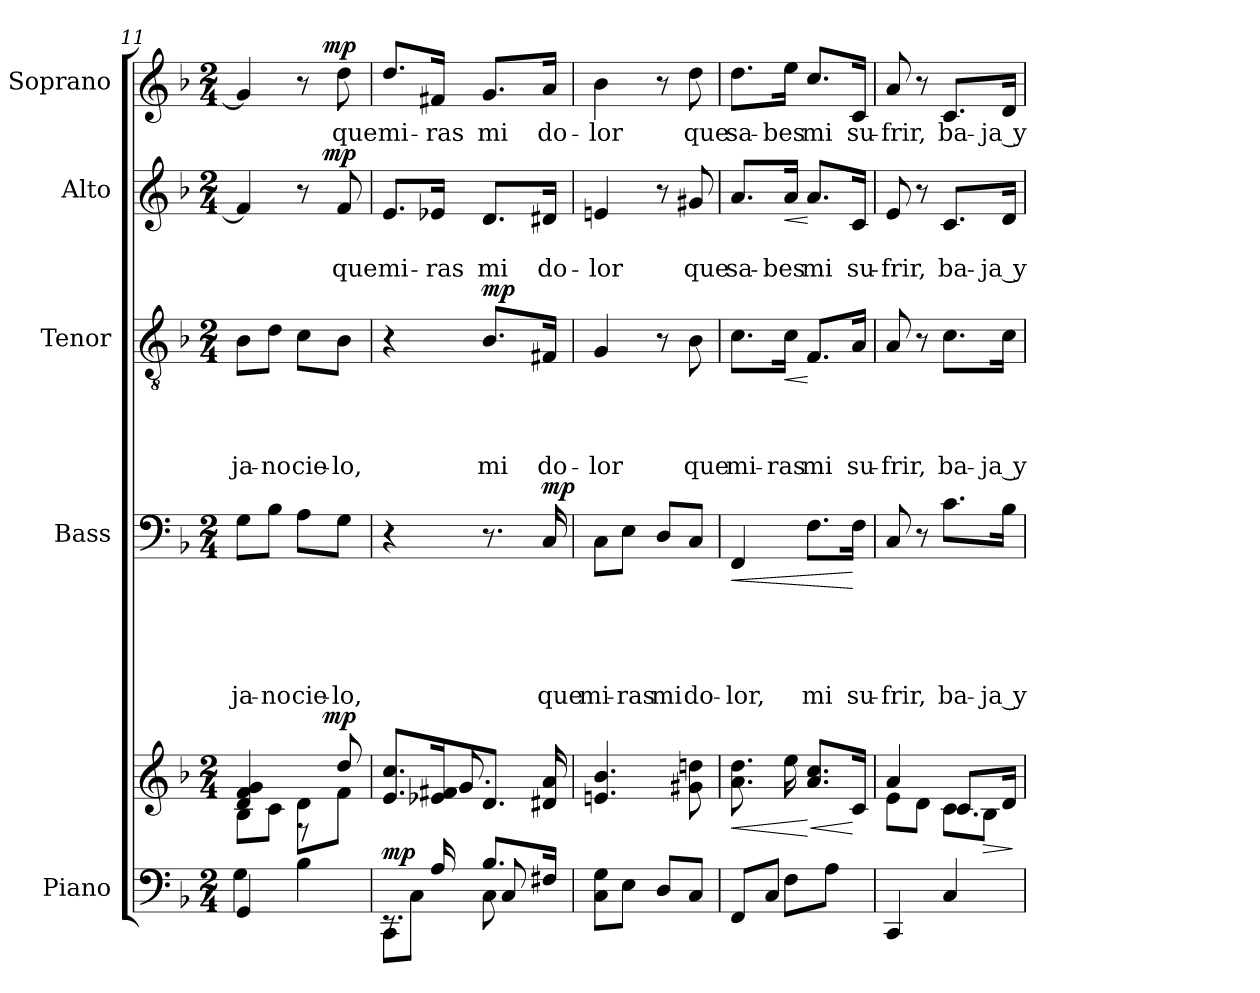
**kern	**kern	**dynam	**kern	**text	**text	**text	**text	**text	**dynam	**kern	**text	**text	**text	**text	**dynam	**kern	**text	**text	**dynam	**kern	**text	**dynam
*part5	*part5	*part5	*part4	*part4	*part4	*part4	*part4	*part4	*part4	*part3	*part3	*part3	*part3	*part3	*part3	*part2	*part2	*part2	*part2	*part1	*part1	*part1
*staff6	*staff5	*staff5/6	*staff4	*staff4	*staff4	*staff4	*staff4	*staff4	*staff4	*staff3	*staff3	*staff3	*staff3	*staff3	*staff3	*staff2	*staff2	*staff2	*staff2	*staff1	*staff1	*staff1
*I"Piano	*	*	*I"Bass	*	*	*	*	*	*	*I"Tenor	*	*	*	*	*	*I"Alto	*	*	*	*I"Soprano	*	*
*	*	*	*I'B.	*	*	*	*	*	*	*I'T.	*	*	*	*	*	*I'A.	*	*	*	*I'S.	*	*
*clefF4	*clefG2	*	*clefF4	*	*	*	*	*	*	*clefGv2	*	*	*	*	*	*clefG2	*	*	*	*clefG2	*	*
*k[b-]	*k[b-]	*	*k[b-]	*	*	*	*	*	*	*k[b-]	*	*	*	*	*	*k[b-]	*	*	*	*k[b-]	*	*
*F:	*F:	*	*F:	*	*	*	*	*	*	*F:	*	*	*	*	*	*F:	*	*	*	*F:	*	*
*M2/4	*M2/4	*	*M2/4	*	*	*	*	*	*	*M2/4	*	*	*	*	*	*M2/4	*	*	*	*M2/4	*	*
=11	=11	=11	=11	=11	=11	=11	=11	=11	=11	=11	=11	=11	=11	=11	=11	=11	=11	=11	=11	=11	=11	=11
*^	*^	*	*	*	*	*	*	*	*	*	*	*	*	*	*	*	*	*	*	*	*	*
*	*	*	*^	*	*	*	*	*	*	*	*	*	*	*	*	*	*	*	*	*	*	*	*	*
!	!	!	!	!	!	!	!	!	!	!	!LO:LY:b	!	!	!	!	!	!LO:LY:b	!	!	!	!	!	!	!	!
*	*	*	*	*	*	*	*	*	*	*	*	*	*	*	*	*	*	*	*^	*	*	*	*^	*	*
4GG/	4G\	4d/ 4f/ 4g/	8B-\L	4ryy	.	8G\L	.	.	.	.	-ja-	.	8B-\L	.	.	.	-ja-	.	4f/]	4ryy	.	.	.	4g/]	4ryy	.	.
!	!	!	!	!	!	!	!	!	!	!	!LO:LY:b	!	!	!	!	!	!LO:LY:b	!	!	!	!	!	!	!	!	!	!
.	.	.	8c\J	.	.	8B-\J	.	.	.	.	-no	.	8d\J	.	.	.	-no	.	.	.	.	.	.	.	.	.	.
!	!	!	!	!	!	!	!	!	!	!	!LO:LY:b	!	!	!	!	!	!LO:LY:b	!	!	!	!	!	!	!	!	!	!
4B-\	4ryy	8d\L	16.ryy	8r	.	8A\L	.	.	.	.	cie-	.	8c\L	.	.	.	cie-	.	8r	16.ryy	.	.	.	8r	16.ryy	.	.
!	!	!	!	!	!LO:DY:a	!	!	!	!	!	!	!	!	!	!	!	!	!	!	!	!	!	!LO:DY:a	!	!	!	!LO:DY:a
.	.	.	8ryy	.	mp	.	.	.	.	.	.	.	.	.	.	.	.	.	.	8ryy	.	.	mp	.	8ryy	.	mp
!	!	!	!	!	!	!	!	!	!	!	!LO:LY:b	!	!	!	!	!	!LO:LY:b	!	!	!	!	!LO:LY:b	!	!	!	!LO:LY:b	!
.	.	8f\J	.	8dd/	.	8G\J	.	.	.	.	-lo,	.	8B-\J	.	.	.	-lo,	.	8f/	.	.	que	.	8dd\	.	que	.
.	.	.	32ryy	.	.	.	.	.	.	.	.	.	.	.	.	.	.	.	.	32ryy	.	.	.	.	32ryy	.	.
*	*	*	*v	*v	*	*	*	*	*	*	*	*	*	*	*	*	*	*	*	*	*	*	*	*	*	*	*
=12	=12	=12	=12	=12	=12	=12	=12	=12	=12	=12	=12	=12	=12	=12	=12	=12	=12	=12	=12	=12	=12	=12	=12	=12	=12	=12
*	*^	*	*	*	*	*	*	*	*	*	*	*	*	*	*	*	*	*	*	*	*	*	*	*	*	*
!	!	!	!	!	!LO:DY:a=2	!	!	!	!	!	!	!	!	!	!	!	!	!	!	!	!	!LO:LY:b	!	!	!	!LO:LY:b	!
*	*	*	*	*	*	*	*	*	*	*	*	*	*	*	*	*	*	*	*v	*v	*	*	*	*	*	*	*
*	*	*	*	*	*	*	*	*	*	*	*	*	*	*	*	*	*	*	*	*	*	*	*v	*v	*	*
8CC\L	8.rEE	4ryy	8.e/ 8.cc/L	8.ryy	mp	4r	.	.	.	.	.	.	4r	.	.	.	.	.	8.e/L	.	mi-	.	8.dd/L	mi-	.
8C\J	.	.	.	.	.	.	.	.	.	.	.	.	.	.	.	.	.	.	.	.	.	.	.	.	.
!	!	!	!	!	!	!	!	!	!	!	!	!	!	!	!	!	!	!	!	!	!LO:LY:b	!	!	!LO:LY:b	!
.	16A/	.	16e-X/ 16f#X/k	8.g/	.	.	.	.	.	.	.	.	.	.	.	.	.	.	16e-X/Jk	.	-ras	.	16f#X/Jk	-ras	.
!	!	!	!	!	!	!	!	!	!	!	!	!	!	!	!	!	!LO:LY:b	!LO:DY:a	!	!	!LO:LY:b	!	!	!LO:LY:b	!
8.B-/L	8C\	16ryy	8.d/J	.	.	8.r	.	.	.	.	.	.	8.B-/L	.	.	.	mi	mp	8.d/L	.	mi	.	8.g/L	mi	.
.	.	8C/	.	.	.	.	.	.	.	.	.	.	.	.	.	.	.	.	.	.	.	.	.	.	.
.	8ryy	.	.	8ryy	.	.	.	.	.	.	.	.	.	.	.	.	.	.	.	.	.	.	.	.	.
!	!	!	!	!	!	!	!	!	!	!	!LO:LY:b	!LO:DY:a	!	!	!	!	!LO:LY:b	!	!	!	!LO:LY:b	!	!	!LO:LY:b	!
16F#X/Jk	.	16ryy	16d#X/ 16a/	.	.	16C/	.	.	.	.	que	mp	16F#X/Jk	.	.	.	do-	.	16d#X/Jk	.	do-	.	16a/Jk	do-	.
*	*	*	*v	*v	*	*	*	*	*	*	*	*	*	*	*	*	*	*	*	*	*	*	*	*	*
=13	=13	=13	=13	=13	=13	=13	=13	=13	=13	=13	=13	=13	=13	=13	=13	=13	=13	=13	=13	=13	=13	=13	=13	=13
!	!	!	!	!	!	!	!	!	!	!LO:LY:b	!	!	!	!	!	!LO:LY:b	!	!	!	!LO:LY:b	!	!	!LO:LY:b	!
*v	*v	*v	*	*	*	*	*	*	*	*	*	*	*	*	*	*	*	*	*	*	*	*	*	*
8C\ 8G\L	4.en/ 4.b-/	.	8C\L	.	.	.	.	mi-	.	4G/	.	.	.	-lor	.	4en/	.	-lor	.	4b-\	-lor	.
!	!	!	!	!	!	!	!	!LO:LY:b	!	!	!	!	!	!	!	!	!	!	!	!	!	!
8E\J	.	.	8E\J	.	.	.	.	-ras	.	.	.	.	.	.	.	.	.	.	.	.	.	.
!	!	!	!	!	!	!	!	!LO:LY:b	!	!	!	!	!	!	!	!	!	!	!	!	!	!
8D/L	.	.	8D/L	.	.	.	.	mi	.	8r	.	.	.	.	.	8r	.	.	.	8r	.	.
!	!	!	!	!	!	!	!	!LO:LY:b	!	!	!	!	!	!LO:LY:b	!	!	!	!LO:LY:b	!	!	!LO:LY:b	!
8C/J	8g#X\ 8ddn\	.	8C/J	.	.	.	.	do-	.	8B-\	.	.	.	que	.	8g#X/	.	que	.	8dd\	que	.
=14	=14	=14	=14	=14	=14	=14	=14	=14	=14	=14	=14	=14	=14	=14	=14	=14	=14	=14	=14	=14	=14	=14
*^	*^	*	*	*	*	*	*	*	*	*	*	*	*	*	*	*	*	*	*	*	*	*
!	!	!	!	!LO:HP:b	!	!	!	!	!	!LO:LY:b	!LO:HP:b	!	!	!	!	!LO:LY:b	!	!	!	!LO:LY:b	!	!	!LO:LY:b	!
*	*	*	*^	*	*	*	*	*	*	*	*	*	*	*	*	*	*	*	*	*	*	*	*	*
(>8FF/L	8.ryy	32ryy	8.a\ 8.dd\	8.ryy	<	4FF/	.	.	.	.	-lor,	<	8.c\L	.	.	.	mi-	.	8.a/L	.	sa-	.	8.dd\L	sa-	.
.	.	4...ryy	.	.	.	.	.	.	.	.	.	.	.	.	.	.	.	.	.	.	.	.	.	.	.
8C/J	.	.	.	.	.	.	.	.	.	.	.	.	.	.	.	.	.	.	.	.	.	.	.	.	.
!	!	!	!	!	!	!	!	!	!	!	!	!	!	!	!	!	!LO:LY:b	!LO:HP:b	!	!	!LO:LY:b	!LO:HP:b	!	!LO:LY:b	!
.	8F\L	.	32ryy	16ee\	.	.	.	.	.	.	.	.	16c\Jk	.	.	.	-ras	<	16a/Jk	.	-bes	<	16ee\Jk	-bes	.
.	.	.	4ryy	.	.	.	.	.	.	.	.	.	.	.	.	.	.	.	.	.	.	.	.	.	.
!	!	!	!	!	!LO:HP:n=1:b	!	!	!	!	!	!LO:LY:b	!	!	!	!	!	!LO:LY:b	!	!	!	!LO:LY:b	!	!	!LO:LY:b	!
16ryy	.	.	.	8.a/ 8.cc/L	[ <	8.F\L	.	.	.	.	mi	.	8.F/L	.	.	.	mi	[	8.a/L	.	mi	[	8.cc/L	mi	.
8.ryy	8A\J	.	.	.	.	.	.	.	.	.	.	.	.	.	.	.	.	.	.	.	.	.	.	.	.
!	!	!	!	!	!	!	!	!	!	!	!LO:LY:b	!	!	!	!	!	!LO:LY:b	!	!	!	!LO:LY:b	!	!	!LO:LY:b	!
.	16ryy	.	.	16c/Jk	[	16F\Jk	.	.	.	.	su-	[	16A/Jk	.	.	.	su-	.	16c/Jk	.	su-	.	16c/Jk	su-	.
.	.	.	32ryy	.	.	.	.	.	.	.	.	.	.	.	.	.	.	.	.	.	.	.	.	.	.
*v	*v	*	*	*	*	*	*	*	*	*	*	*	*	*	*	*	*	*	*	*	*	*	*	*	*
*	*	*v	*v	*	*	*	*	*	*	*	*	*	*	*	*	*	*	*	*	*	*	*	*	*
=15	=15	=15	=15	=15	=15	=15	=15	=15	=15	=15	=15	=15	=15	=15	=15	=15	=15	=15	=15	=15	=15	=15	=15
!	!	!	!	!	!	!	!	!	!LO:LY:b	!	!	!	!	!	!LO:LY:b	!	!	!	!LO:LY:b	!	!	!LO:LY:b	!
4CC/	8e\L	4a/	.	8C/	.	.	.	.	-frir,	.	8A/	.	.	.	-frir,	.	8e/	.	-frir,	.	8a/	-frir,	.
.	8d\J	.	.	8r	.	.	.	.	.	.	8r	.	.	.	.	.	8r	.	.	.	8r	.	.
!	!	!	!	!	!	!	!	!	!LO:LY:b	!	!	!	!	!	!LO:LY:b	!	!	!	!LO:LY:b	!	!	!LO:LY:b	!
4C/	8c\L	8.c/L	.	8.c\L	.	.	.	.	ba-	.	8.c\L	.	.	.	ba-	.	8.c/L	.	ba-	.	8.c/L	ba-	.
!	!	!	!LO:HP:b	!	!	!	!	!	!	!	!	!	!	!	!	!	!	!	!	!	!	!	!
.	8B-\J)	.	>	.	.	.	.	.	.	.	.	.	.	.	.	.	.	.	.	.	.	.	.
!	!	!	!	!	!	!	!	!	!LO:LY:b:rj	!	!	!	!	!	!LO:LY:b:rj	!	!	!	!LO:LY:b:rj	!	!	!LO:LY:b:rj	!
.	.	16d/Jk	.	16B-\Jk	.	.	.	.	-ja y	.	16c\Jk	.	.	.	-ja y	.	16d/Jk	.	-ja y	.	16d/Jk	-ja y	.
*	*v	*v	*	*	*	*	*	*	*	*	*	*	*	*	*	*	*	*	*	*	*	*	*
.	.	]	.	.	.	.	.	.	.	.	.	.	.	.	.	.	.	.	.	.	.	.
=	=	=	=	=	=	=	=	=	=	=	=	=	=	=	=	=	=	=	=	=	=	=
*-	*-	*-	*-	*-	*-	*-	*-	*-	*-	*-	*-	*-	*-	*-	*-	*-	*-	*-	*-	*-	*-	*-
